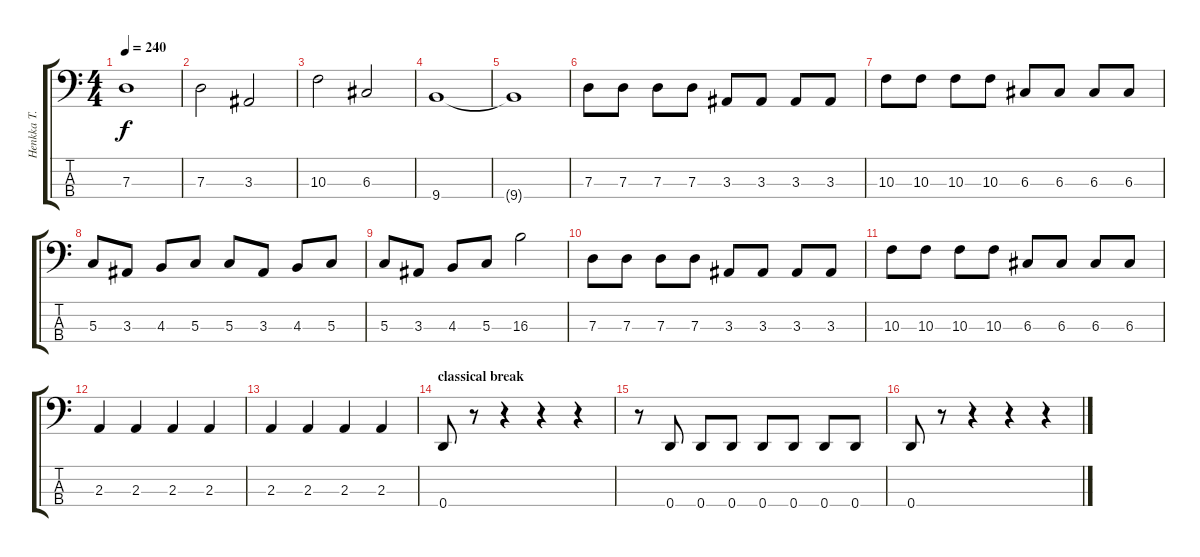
\track ("Henkka T. Blacksmith" "Henkka T. ") {instrument electricbasspick}
\staff {score tabs}
\tuning (F2 C2 G1 D1) {hide}
\ts (4 4)
\tempo 240
\clef f4
\ks c
7.3{t}.1{dy f} |
7.3.2 3.3.2 |
10.3.2 6.3.2 |
9.4.1 |
9.4{t}.1 |
7.3.8 7.3.8 7.3.8 7.3.8 3.3.8 3.3.8 3.3.8 3.3.8 |
10.3.8 10.3.8 10.3.8 10.3.8 6.3.8 6.3.8 6.3.8 6.3.8 |
5.3.8 3.3.8 4.3.8 5.3.8 5.3.8 3.3.8 4.3.8 5.3.8 |
5.3.8 3.3.8 4.3.8 5.3.8 16.3.2 |
7.3.8 7.3.8 7.3.8 7.3.8 3.3.8 3.3.8 3.3.8 3.3.8 |
10.3.8 10.3.8 10.3.8 10.3.8 6.3.8 6.3.8 6.3.8 6.3.8 |
2.3.4 2.3.4 2.3.4 2.3.4 |
2.3.4 2.3.4 2.3.4 2.3.4 |
\section ("" "classical break")
0.4.8 r.8 r.4 r.4 r.4 |
r.8 0.4.8 0.4.8 0.4.8 0.4.8 0.4.8 0.4.8 0.4.8 |
0.4.8 r.8 r.4 r.4 r.4
